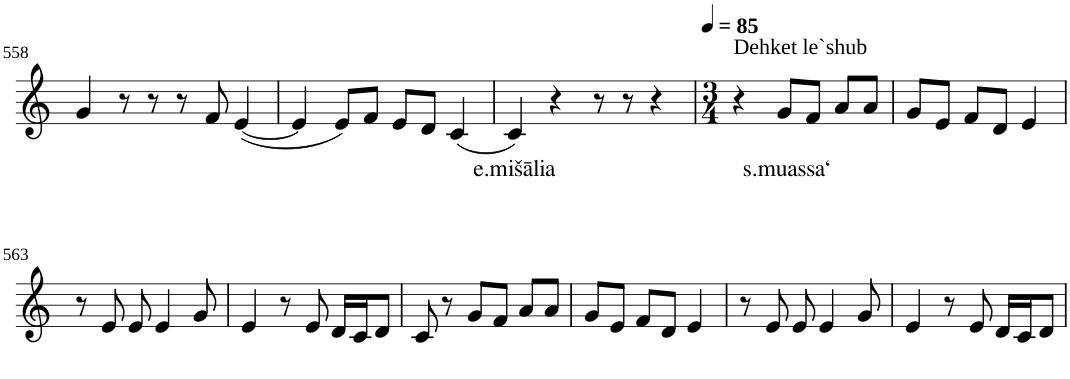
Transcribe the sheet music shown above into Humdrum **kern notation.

**kern	**text
*part1	*part1
*staff1	*staff1
*I"Violin	*
!!LO:PB:g=z
*clefG2	*
*k[]	*
*M4/4	*
=558	=558
4g/	.
8r	.
8r	.
8r	.
8f/	.
([4e/	.
=559	=559
4e/]	.
8e/L)	.
8f/J	.
8e/L	.
8d/J	.
(4c/	.
=560	=560
!	!LO:LY:b
4c/)	e.mišālia
4r	.
8r	.
8r	.
4r	.
=561	=561
*M3/4	*
*MM85	*
!LO:TX:a:t=Dehket le`shub	!
4r	.
!	!LO:LY:b
8g/L	s.muassa‘
8f/J	.
8a/L	.
8a/J	.
=562	=562
8g/L	.
8e/J	.
8f/L	.
8d/J	.
4e/	.
!!LO:LB:g=z
=563	=563
8r	.
8e/	.
8e/	.
4e/	.
8g/	.
=564	=564
4e/	.
8r	.
8e/	.
16d/LL	.
16c/J	.
8d/J	.
=565	=565
8c/	.
8r	.
8g/L	.
8f/J	.
8a/L	.
8a/J	.
=566	=566
8g/L	.
8e/J	.
8f/L	.
8d/J	.
4e/	.
=567	=567
8r	.
8e/	.
8e/	.
4e/	.
8g/	.
=568	=568
4e/	.
8r	.
8e/	.
16d/LL	.
16c/J	.
8d/J	.
=	=
*-	*-
